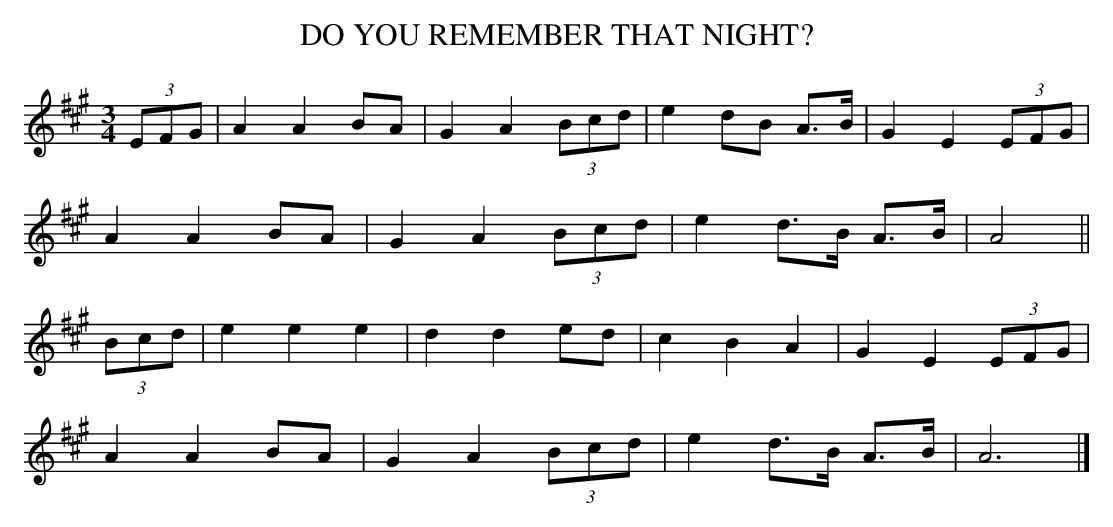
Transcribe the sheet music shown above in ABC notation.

X:1
T:DO YOU REMEMBER THAT NIGHT?
Y:"moderate"
M:3/4
L:1/8
K:A
(3EFG|A2 A2 BA|G2 A2 (3Bcd|e2 dB A>B|G2 E2 (3EFG|
A2 A2 BA|G2 A2 (3Bcd|e2 d>B A>B|A4||
(3Bcd|e2 e2 e2|d2 d2 ed|c2 B2 A2|G2 E2 (3EFG|
A2 A2 BA|G2 A2 (3Bcd|e2 d>B A>B|A6|]
